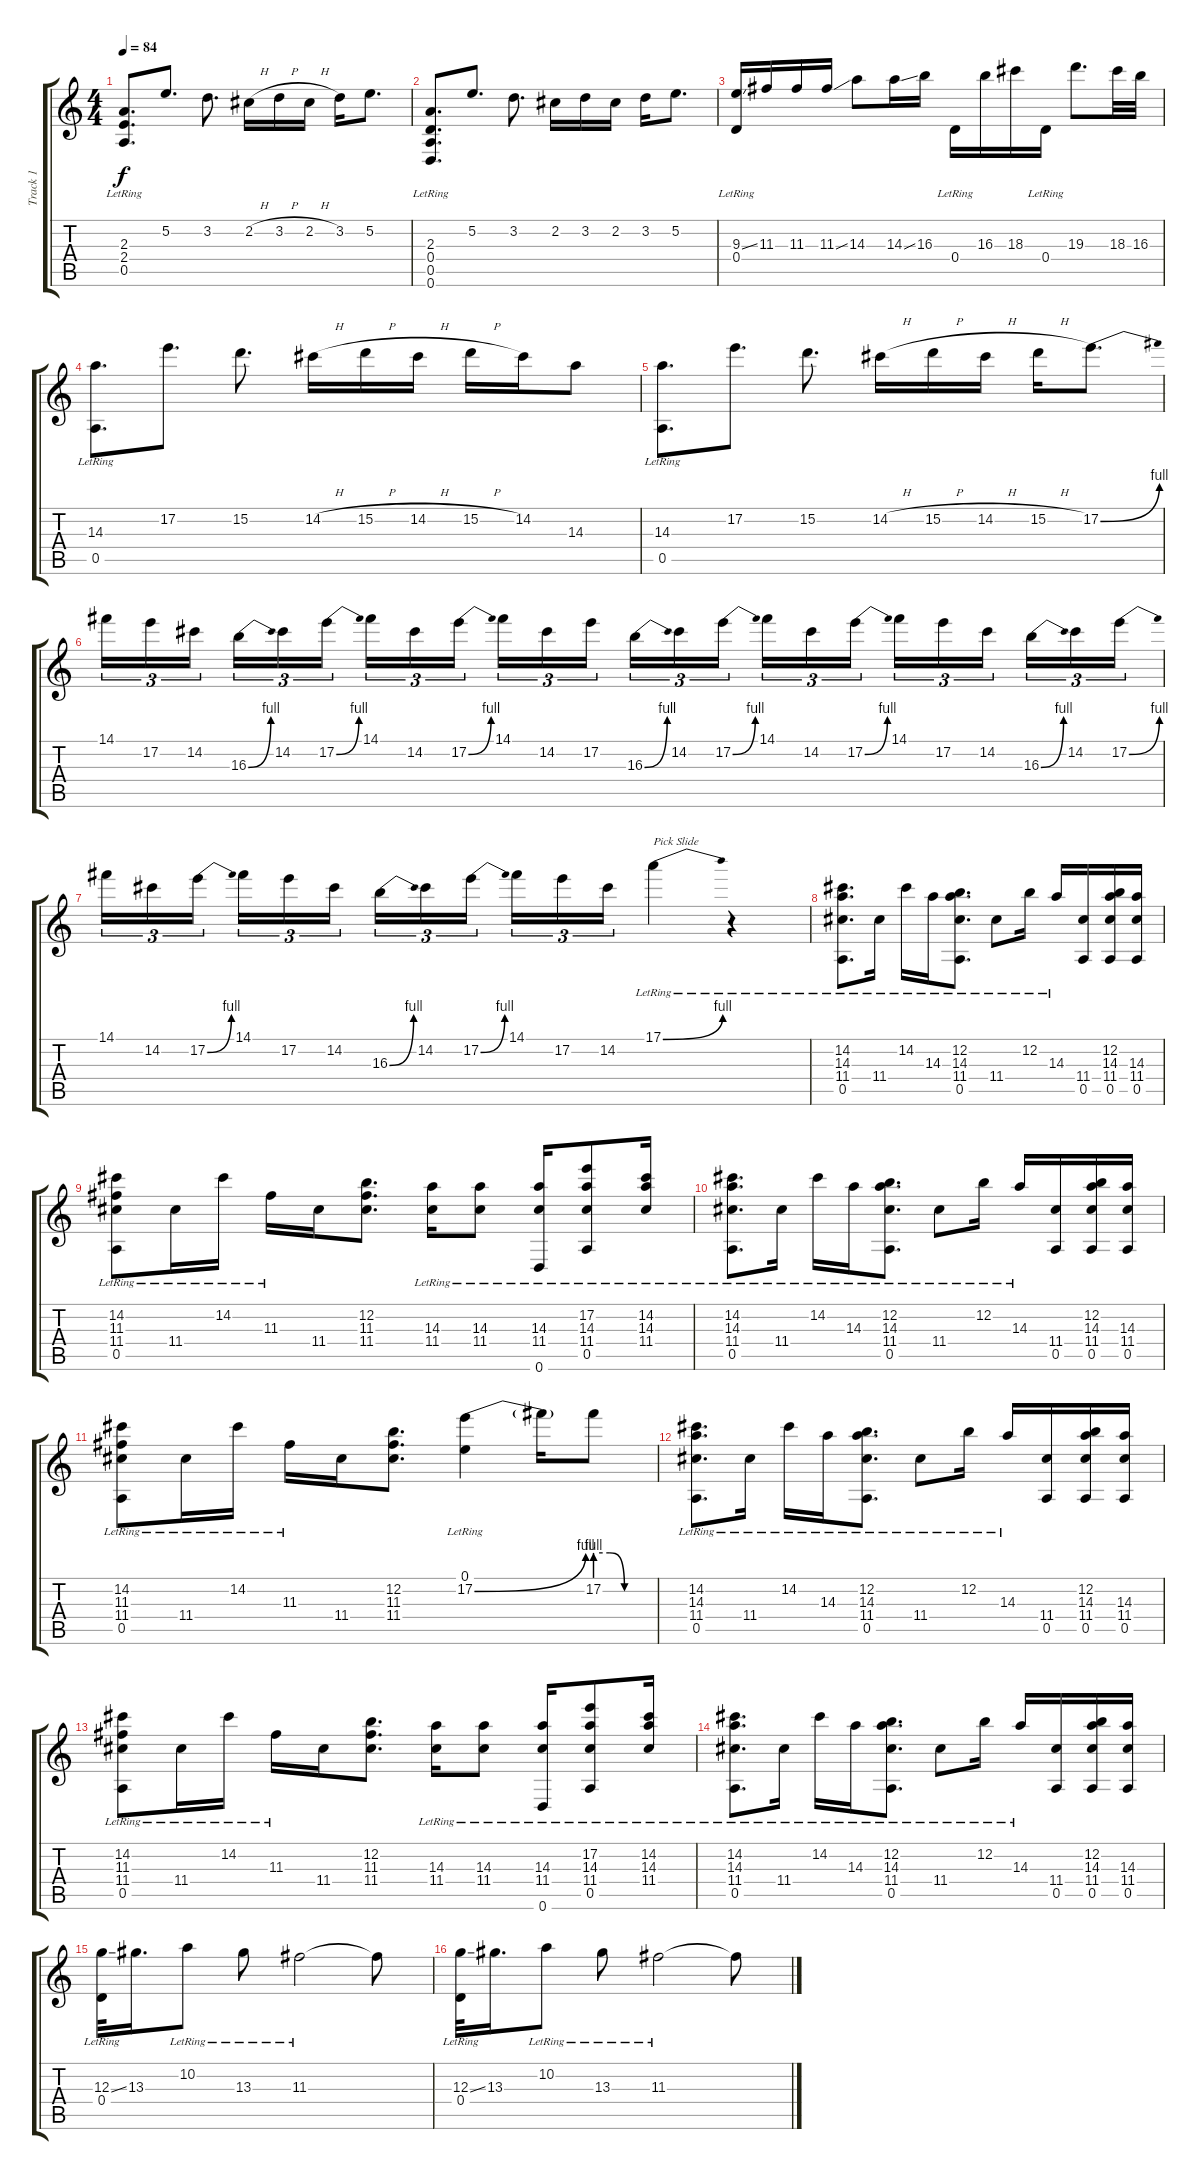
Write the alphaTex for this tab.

\track ("Track 1" "Track 1") {instrument acousticguitarsteel}
\staff {score tabs}
\tuning (E4 B3 G3 D3 A2 D2) {hide}
\ts (4 4)
\tempo 84
\clef g2
\ks c
(2.3{lr} 2.4{lr} 0.5{lr}).8{d dy f} 5.2.8{d} 3.2.8{d} 2.2{h}.16 3.2{h}.16 2.2{h}.16 3.2.16 5.2.8{d} |
(2.3{lr} 0.4{lr} 0.5{lr} 0.6{lr}).8{d} 5.2.8{d} 3.2.8{d} 2.2.16 3.2.16 2.2.16 3.2.16 5.2.8{d} |
(9.3{ss} 0.4{lr}).16 11.3.16 11.3.16 11.3{ss}.16 14.3.8 14.3{ss}.16 16.3.16 0.4{lr}.16 16.3.16 18.3.16 0.4{lr}.16 19.3.8{d} 18.3.32 16.3.32 |
(14.3{lr} 0.5{lr}).8{d} 17.2.8{d} 15.2.8{d} 14.2{h}.16 15.2{h}.16 14.2{h}.16 15.2{h}.16 14.2.16 14.3.8 |
(14.3{lr} 0.5{lr}).8{d} 17.2.8{d} 15.2.8{d} 14.2{h}.16 15.2{h}.16 14.2{h}.16 15.2{h}.16 17.2{be (bend 0 0 60 4)}.8{d} |
14.1.16{tu (3 2)} 17.2.16{tu (3 2)} 14.2.16{tu (3 2) beam splitsecondary} 16.3{be (bend 0 0 60 4)}.16{tu (3 2)} 14.2.16{tu (3 2)} 17.2{be (bend 0 0 60 4)}.16{tu (3 2)} 14.1.16{tu (3 2)} 14.2.16{tu (3 2)} 17.2{be (bend 0 0 60 4)}.16{tu (3 2) beam splitsecondary} 14.1.16{tu (3 2)} 14.2.16{tu (3 2)} 17.2.16{tu (3 2)} 16.3{be (bend 0 0 60 4)}.16{tu (3 2)} 14.2.16{tu (3 2)} 17.2{be (bend 0 0 60 4)}.16{tu (3 2) beam splitsecondary} 14.1.16{tu (3 2)} 14.2.16{tu (3 2)} 17.2{be (bend 0 0 60 4)}.16{tu (3 2)} 14.1.16{tu (3 2)} 17.2.16{tu (3 2)} 14.2.16{tu (3 2) beam splitsecondary} 16.3{be (bend 0 0 60 4)}.16{tu (3 2)} 14.2.16{tu (3 2)} 17.2{be (bend 0 0 60 4)}.16{tu (3 2)} |
14.1.16{tu (3 2)} 14.2.16{tu (3 2)} 17.2{be (bend 0 0 60 4)}.16{tu (3 2) beam splitsecondary} 14.1.16{tu (3 2)} 17.2.16{tu (3 2)} 14.2.16{tu (3 2)} 16.3{be (bend 0 0 60 4)}.16{tu (3 2)} 14.2.16{tu (3 2)} 17.2{be (bend 0 0 60 4)}.16{tu (3 2) beam splitsecondary} 14.1.16{tu (3 2)} 17.2.16{tu (3 2)} 14.2.16{tu (3 2)} 17.1{be (bend 0 0 60 4) lr}.4{txt "Pick Slide"} r.4 |
(14.2 14.3{lr} 11.4{lr} 0.5{lr}).8{d} 11.4{lr}.16 14.2{lr}.16 14.3{lr}.16 (12.2{lr} 14.3{lr} 11.4{lr} 0.5{lr}).8{d} 11.4{lr}.8 12.2{lr}.16 14.3{lr}.16 (11.4 0.5).16 (12.2 14.3 11.4 0.5).16 (14.3 11.4 0.5).16 |
(14.2{lr} 11.3{lr} 11.4{lr} 0.5{lr}).8 11.4{lr}.16 14.2{lr}.16 11.3{lr}.16 11.4.16 (12.2 11.3 11.4).8{d} (14.3{lr} 11.4{lr}).16 (14.3{lr} 11.4{lr}).8 (14.3{lr} 11.4{lr} 0.6{lr}).16 (17.2{lr} 14.3{lr} 11.4{lr} 0.5{lr}).8 (14.2{lr} 14.3{lr} 11.4{lr}).16 |
(14.2 14.3{lr} 11.4{lr} 0.5{lr}).8{d} 11.4{lr}.16 14.2{lr}.16 14.3{lr}.16 (12.2{lr} 14.3{lr} 11.4{lr} 0.5{lr}).8{d} 11.4{lr}.8 12.2{lr}.16 14.3{lr}.16 (11.4 0.5).16 (12.2 14.3 11.4 0.5).16 (14.3 11.4 0.5).16 |
(14.2{lr} 11.3{lr} 11.4{lr} 0.5{lr}).8 11.4{lr}.16 14.2{lr}.16 11.3{lr}.16 11.4.16 (12.2 11.3 11.4).8{d} (0.1{lr} 17.2{be (bend 0 0 60 4)}).4 17.2{t}.16 17.2{be (custom 0 4 15 4 30 0 60 0)}.8 |
(14.2 14.3{lr} 11.4{lr} 0.5{lr}).8{d} 11.4{lr}.16 14.2{lr}.16 14.3{lr}.16 (12.2{lr} 14.3{lr} 11.4{lr} 0.5{lr}).8{d} 11.4{lr}.8 12.2{lr}.16 14.3{lr}.16 (11.4 0.5).16 (12.2 14.3 11.4 0.5).16 (14.3 11.4 0.5).16 |
(14.2{lr} 11.3{lr} 11.4{lr} 0.5{lr}).8 11.4{lr}.16 14.2{lr}.16 11.3{lr}.16 11.4.16 (12.2 11.3 11.4).8{d} (14.3{lr} 11.4{lr}).16 (14.3{lr} 11.4{lr}).8 (14.3{lr} 11.4{lr} 0.6{lr}).16 (17.2{lr} 14.3{lr} 11.4{lr} 0.5{lr}).8 (14.2{lr} 14.3{lr} 11.4{lr}).16 |
(14.2 14.3{lr} 11.4{lr} 0.5{lr}).8{d} 11.4{lr}.16 14.2{lr}.16 14.3{lr}.16 (12.2{lr} 14.3{lr} 11.4{lr} 0.5{lr}).8{d} 11.4{lr}.8 12.2{lr}.16 14.3{lr}.16 (11.4 0.5).16 (12.2 14.3 11.4 0.5).16 (14.3 11.4 0.5).16 |
(12.3{ss lr} 0.4{lr}).32 13.3.16{d} 10.2{lr}.8 13.3{lr}.8 11.3{lr}.2 11.3{t}.8 |
(12.3{ss lr} 0.4{lr}).32 13.3.16{d} 10.2{lr}.8 13.3{lr}.8 11.3{lr}.2 11.3{t}.8
